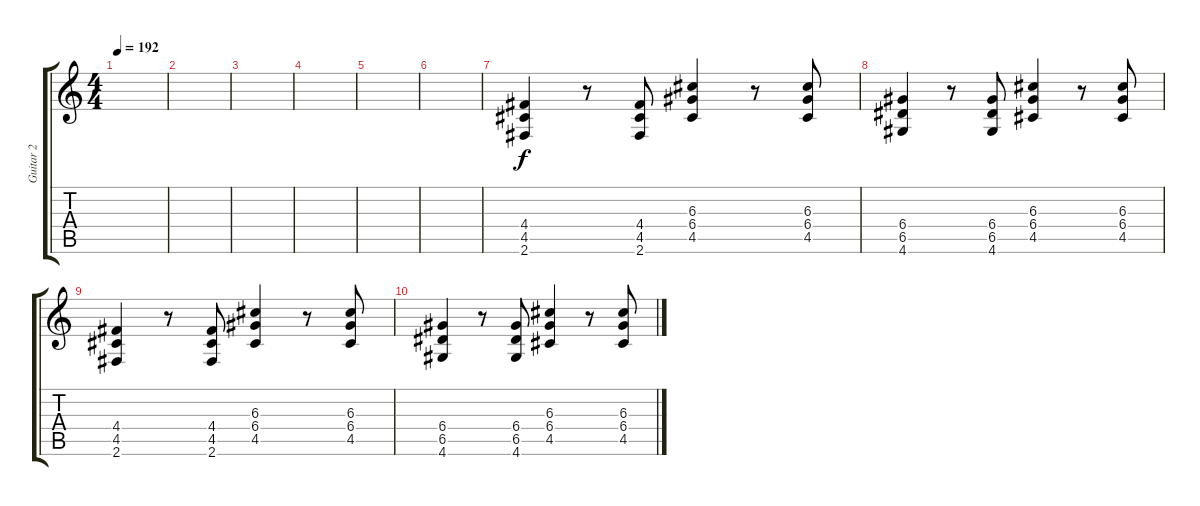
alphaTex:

\track ("Guitar 2" "Guitar 2") {solo instrument overdrivenguitar}
\staff {score tabs}
\tuning (E4 B3 G3 D3 A2 E2) {hide}
\ts (4 4)
\tempo 192
\clef g2
\ks c
|
|
|
|
|
|
(4.4 4.5 2.6).4 r.8 (4.4 4.5 2.6).8 (6.3 6.4 4.5).4 r.8 (6.3 6.4 4.5).8 |
(6.4 6.5 4.6).4 r.8 (6.4 6.5 4.6).8 (6.3 6.4 4.5).4 r.8 (6.3 6.4 4.5).8 |
(4.4 4.5 2.6).4 r.8 (4.4 4.5 2.6).8 (6.3 6.4 4.5).4 r.8 (6.3 6.4 4.5).8 |
(6.4 6.5 4.6).4 r.8 (6.4 6.5 4.6).8 (6.3 6.4 4.5).4 r.8 (6.3 6.4 4.5).8
